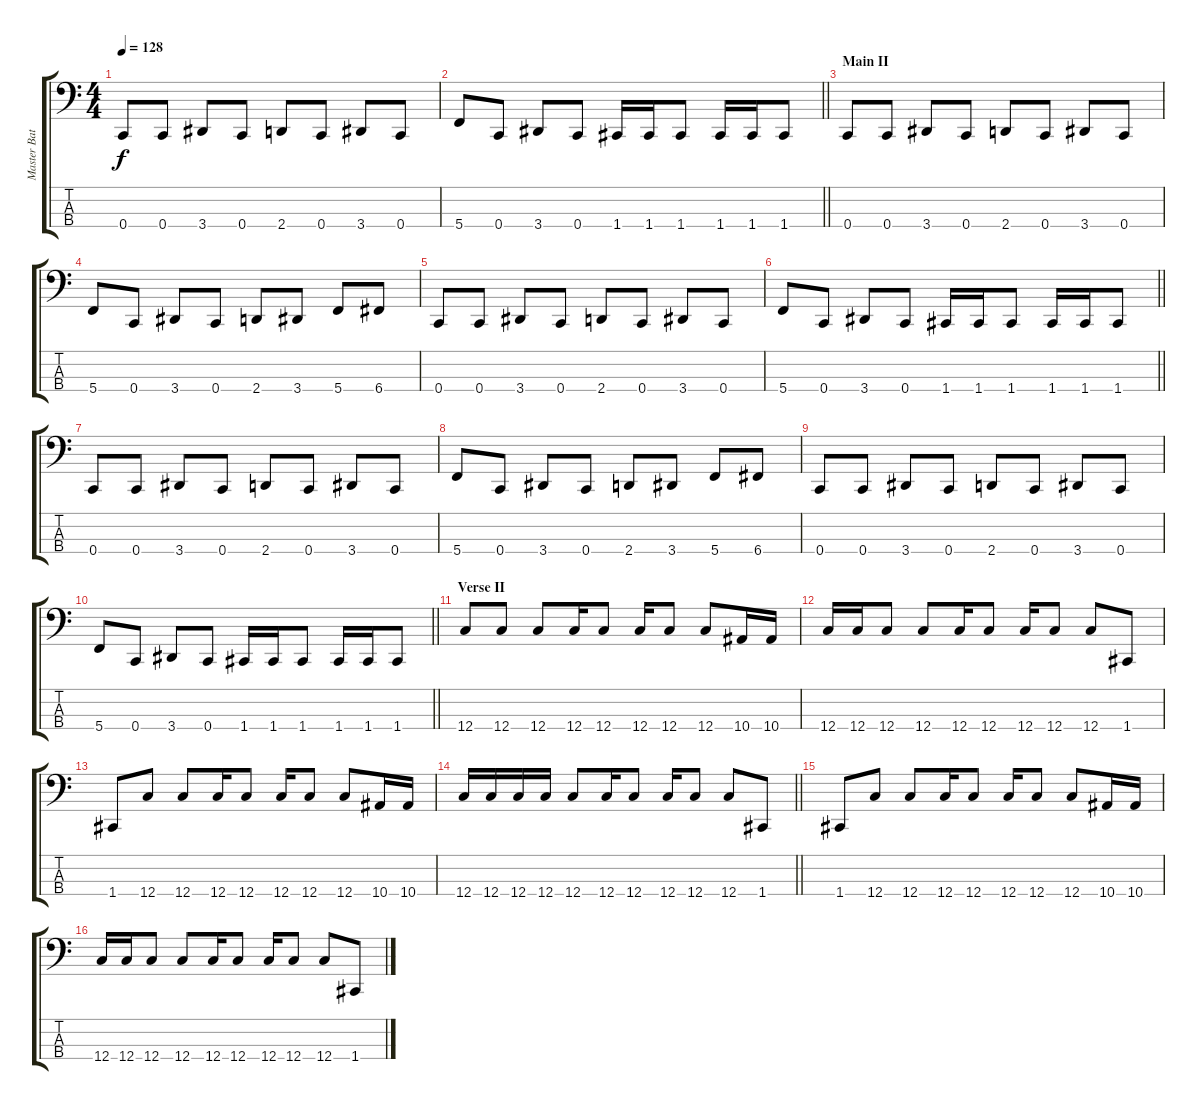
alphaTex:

\track ("Master Bates" "Master Bat") {instrument electricbassfinger}
\staff {score tabs}
\tuning (F2 C2 G1 C1) {hide}
\ts (4 4)
\tempo 128
\clef f4
\ks c
0.4.8{dy f} 0.4.8 3.4.8 0.4.8 2.4.8 0.4.8 3.4.8 0.4.8 |
\barLineRight lightlight
5.4.8 0.4.8 3.4.8 0.4.8 1.4.16 1.4.16 1.4.8 1.4.16 1.4.16 1.4.8 |
\section ("" "Main II")
0.4.8 0.4.8 3.4.8 0.4.8 2.4.8 0.4.8 3.4.8 0.4.8 |
5.4.8 0.4.8 3.4.8 0.4.8 2.4.8 3.4.8 5.4.8 6.4.8 |
0.4.8 0.4.8 3.4.8 0.4.8 2.4.8 0.4.8 3.4.8 0.4.8 |
\barLineRight lightlight
5.4.8 0.4.8 3.4.8 0.4.8 1.4.16 1.4.16 1.4.8 1.4.16 1.4.16 1.4.8 |
\section ("" "")
0.4.8 0.4.8 3.4.8 0.4.8 2.4.8 0.4.8 3.4.8 0.4.8 |
5.4.8 0.4.8 3.4.8 0.4.8 2.4.8 3.4.8 5.4.8 6.4.8 |
0.4.8 0.4.8 3.4.8 0.4.8 2.4.8 0.4.8 3.4.8 0.4.8 |
\barLineRight lightlight
5.4.8 0.4.8 3.4.8 0.4.8 1.4.16 1.4.16 1.4.8 1.4.16 1.4.16 1.4.8 |
\section ("" "Verse II")
12.4.8{volume 11} 12.4.8 12.4.8 12.4.16 12.4.8 12.4.16 12.4.8 12.4.8 10.4.16 10.4.16 |
12.4.16 12.4.16 12.4.8 12.4.8 12.4.16 12.4.8 12.4.16 12.4.8 12.4.8 1.4.8{volume 16} |
1.4.8 12.4.8{volume 11} 12.4.8 12.4.16 12.4.8 12.4.16 12.4.8 12.4.8 10.4.16 10.4.16 |
\barLineRight lightlight
12.4.16 12.4.16 12.4.16 12.4.16 12.4.8 12.4.16 12.4.8 12.4.16 12.4.8 12.4.8 1.4.8{volume 16} |
\section ("" "")
1.4.8 12.4.8{volume 11} 12.4.8 12.4.16 12.4.8 12.4.16 12.4.8 12.4.8 10.4.16 10.4.16 |
12.4.16 12.4.16 12.4.8 12.4.8 12.4.16 12.4.8 12.4.16 12.4.8 12.4.8 1.4.8{volume 16}
